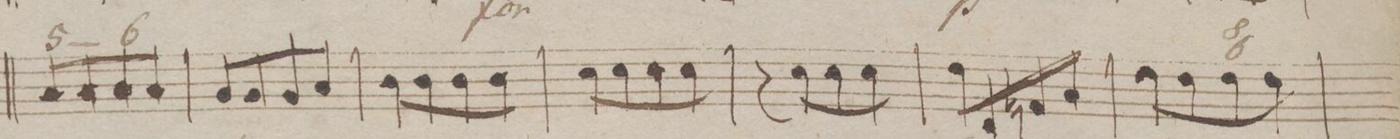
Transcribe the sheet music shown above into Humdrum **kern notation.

**kern	**fba	**dynam
*I"Organ.	*	*
*clefF4	*	*
*k[b-e-]	*	*
*M2/4	*	*
8C/L	5_	.
8C/	.	.
8C/	6	.
8C/J	.	.
=41	=41	=41
8BB-/L	.	.
8BB-/	.	.
8BB-/	.	.
8C/J	.	.
=42	=42	=42
8D\L	.	.
8D\	.	.
8D\	.	.
8D\J	.	.
=43	=43	=43
8E-\L	.	.
8E-\	.	.
8E-\	.	.
8E-\J	.	.
=44	=44	=44
8r	.	.
8E-\L	.	.
8E-\	.	.
8E-\J	.	.
=45	=45	=45
8F\L	.	.
8FF/	.	.
8AAn/	.	.
8C/J	.	.
=46	=46	=46
8F\L	.	.
8F\	.	.
8F\	8 6	.
8F\J	.	.
=47	=47	=47
*-	*-	*-
